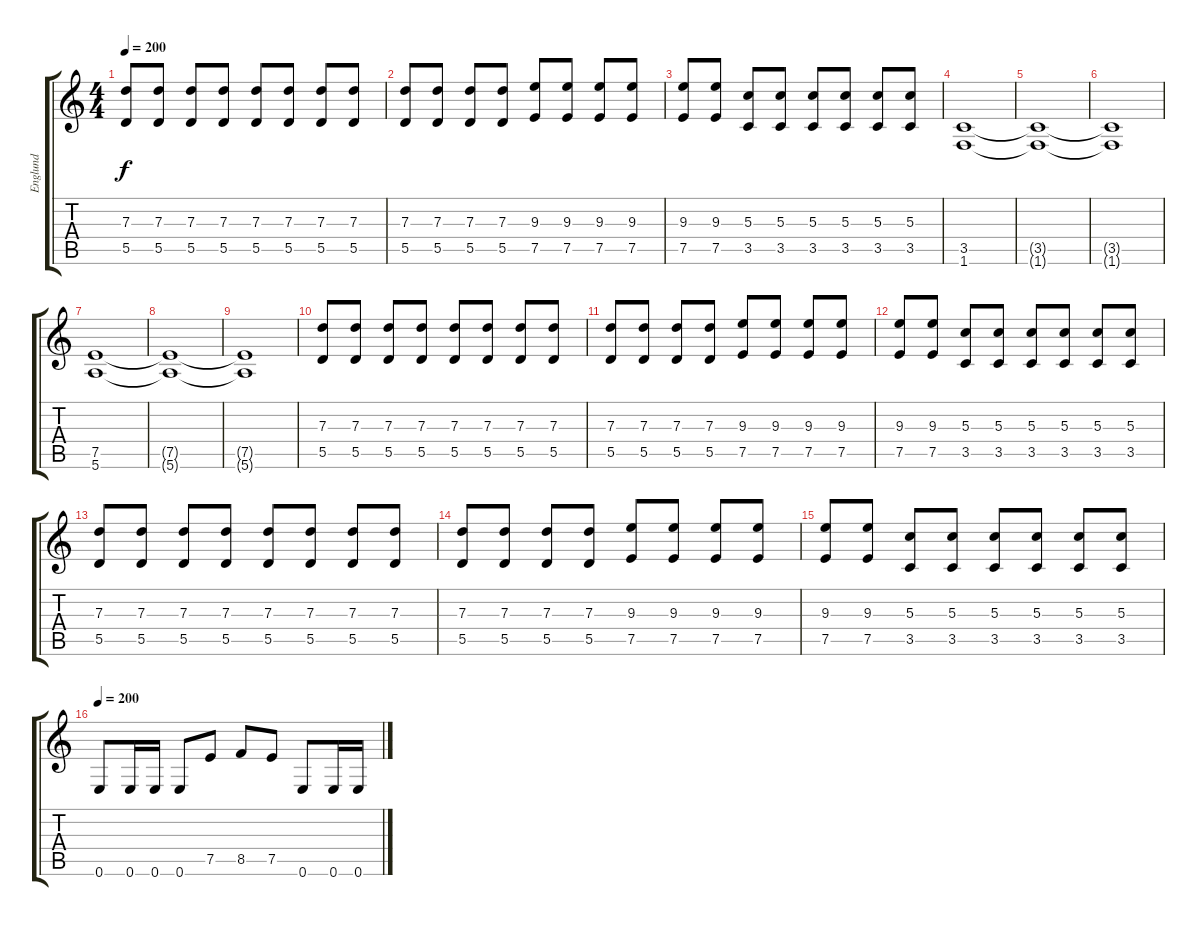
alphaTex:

\track ("Englund" "Englund") {instrument overdrivenguitar}
\staff {score tabs}
\tuning (E4 B3 G3 D3 A2 E2) {hide}
\ts (4 4)
\tempo 200
\clef g2
\ks c
(7.3 5.5).8{dy f} (7.3 5.5).8 (7.3 5.5).8 (7.3 5.5).8 (7.3 5.5).8 (7.3 5.5).8 (7.3 5.5).8 (7.3 5.5).8 |
(7.3 5.5).8 (7.3 5.5).8 (7.3 5.5).8 (7.3 5.5).8 (9.3 7.5).8 (9.3 7.5).8 (9.3 7.5).8 (9.3 7.5).8 |
(9.3 7.5).8 (9.3 7.5).8 (5.3 3.5).8 (5.3 3.5).8 (5.3 3.5).8 (5.3 3.5).8 (5.3 3.5).8 (5.3 3.5).8 |
(3.5 1.6).1 |
(3.5{t} 1.6{t}).1 |
(3.5{t} 1.6{t}).1 |
(7.5 5.6).1 |
(7.5{t} 5.6{t}).1 |
(7.5{t} 5.6{t}).1 |
(7.3 5.5).8 (7.3 5.5).8 (7.3 5.5).8 (7.3 5.5).8 (7.3 5.5).8 (7.3 5.5).8 (7.3 5.5).8 (7.3 5.5).8 |
(7.3 5.5).8 (7.3 5.5).8 (7.3 5.5).8 (7.3 5.5).8 (9.3 7.5).8 (9.3 7.5).8 (9.3 7.5).8 (9.3 7.5).8 |
(9.3 7.5).8 (9.3 7.5).8 (5.3 3.5).8 (5.3 3.5).8 (5.3 3.5).8 (5.3 3.5).8 (5.3 3.5).8 (5.3 3.5).8 |
(7.3 5.5).8 (7.3 5.5).8 (7.3 5.5).8 (7.3 5.5).8 (7.3 5.5).8 (7.3 5.5).8 (7.3 5.5).8 (7.3 5.5).8 |
(7.3 5.5).8 (7.3 5.5).8 (7.3 5.5).8 (7.3 5.5).8 (9.3 7.5).8 (9.3 7.5).8 (9.3 7.5).8 (9.3 7.5).8 |
(9.3 7.5).8 (9.3 7.5).8 (5.3 3.5).8 (5.3 3.5).8 (5.3 3.5).8 (5.3 3.5).8 (5.3 3.5).8 (5.3 3.5).8 |
\tempo 200
0.6.8 0.6.16 0.6.16 0.6.8 7.5.8 8.5.8 7.5.8 0.6.8 0.6.16 0.6.16
